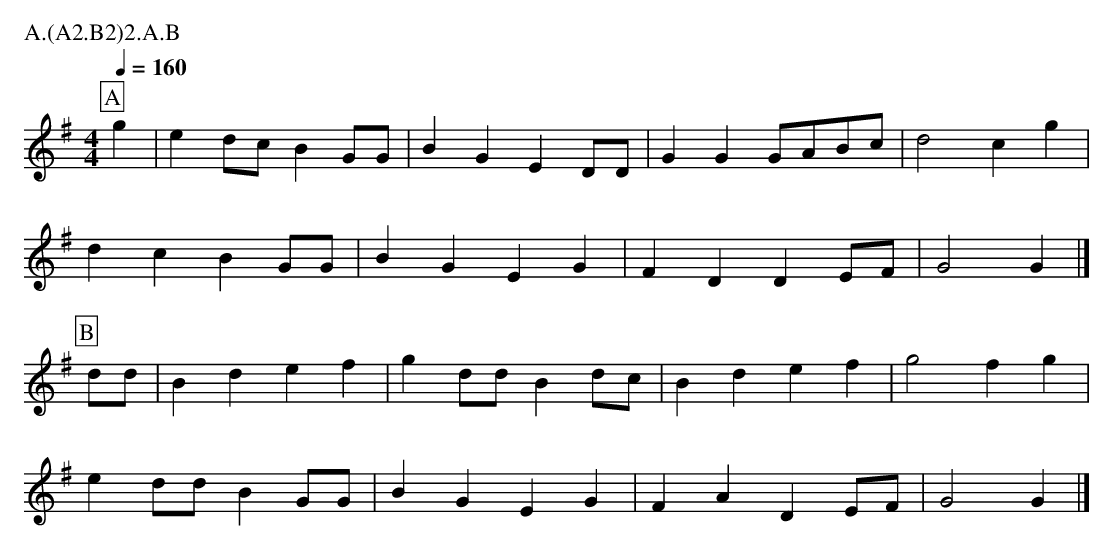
X:1
T:Brighton Camp Eynsham
M:4/4
L:1/8
Q:1/4=160
P:A.(A2.B2)2.A.B
K:G
P:A
g2|e2dc B2GG|B2G2 E2DD|G2G2 GABc|d4 c2g2|
d2c2 B2GG|B2G2 E2G2|F2D2 D2EF|G4 G2  |]
P:B
dd|B2d2 e2f2|g2dd B2dc|B2d2 e2f2|g4 f2g2|
e2dd B2GG|B2G2 E2G2|F2A2 D2EF|G4 G2  |]
W:
